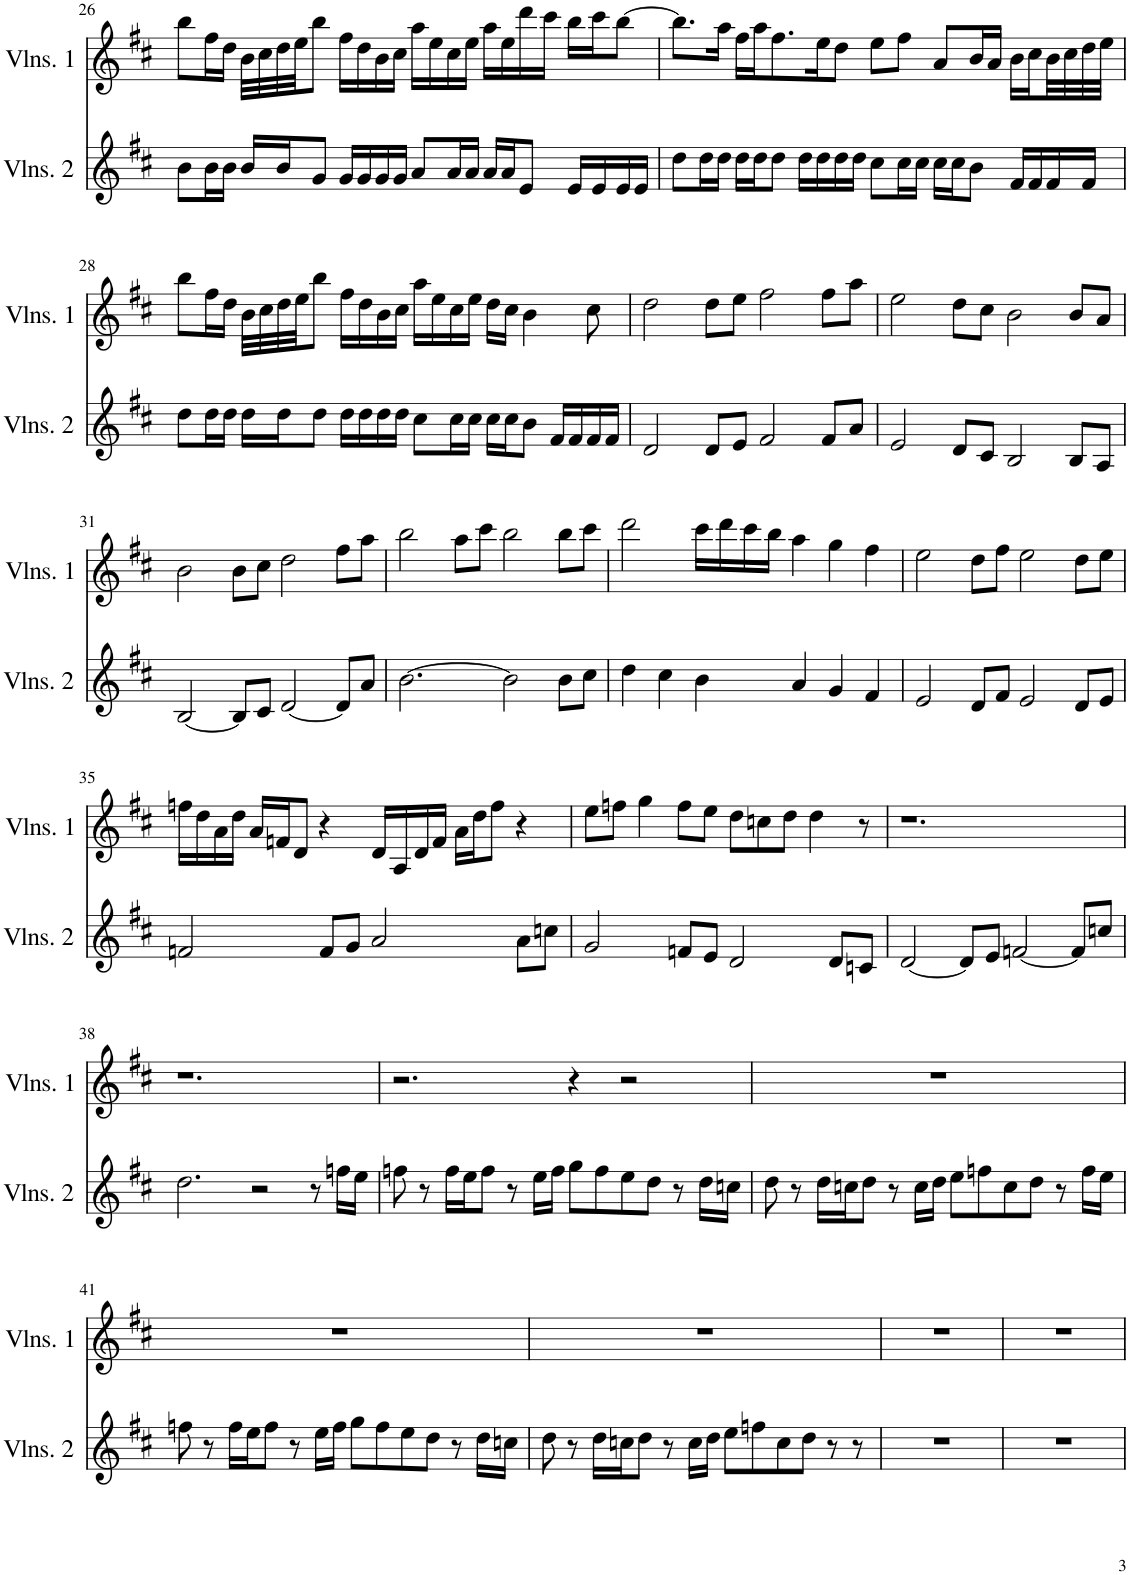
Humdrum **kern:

**kern	**kern
*part2	*part1
*staff2	*staff1
*I"Violins 2	*I"Violins 1
*I'Vlns. 2	*I'Vlns. 1
!!LO:PB:g=z
*clefG2	*clefG2
*k[f#c#]	*k[f#c#]
*M6/4	*M6/4
=26	=26
8b\L	8bb\L
16b\L	16ff#\L
16b\JJ	16dd\JJ
16b/LL	32b\LLL
.	32cc#\
16b/J	32dd\
.	32ee\JJ
8g/J	8bb\J
16g/LL	16ff#\LL
16g/	16dd\
16g/	16b\
16g/JJ	16cc#\JJ
8a/L	16aa\LL
.	16ee\
16a/L	16cc#\
16a/JJ	16ee\JJ
16a/LL	16aa\LL
16a/J	16ee\
8e/J	16ddd\
.	16ccc#\JJ
16e/LL	16bb\LL
16e/	16ccc#\J
16e/	[8bb\J
16e/JJ	.
=27	=27
8dd\L	8.bb\L]
16dd\L	.
16dd\JJ	16aa\Jk
16dd\LL	16ff#\LL
16dd\J	16aa\J
8dd\J	8.ff#\
16dd\LL	.
16dd\	16ee\K
16dd\	8dd\J
16dd\JJ	.
8cc#\L	8ee\L
16cc#\L	8ff#\J
16cc#\JJ	.
16cc#\LL	8a/L
16cc#\J	.
8b\J	16b/L
.	16a/JJ
16f#/LL	16b\LL
16f#/	16cc#\
16f#/	32b\L
.	32cc#\
16f#/JJ	32dd\
.	32ee\JJJ
!!LO:LB:g=z
=28	=28
8dd\L	8bb\L
16dd\L	16ff#\L
16dd\JJ	16dd\JJ
16dd\LL	32b\LLL
.	32cc#\
16dd\J	32dd\
.	32ee\JJ
8dd\J	8bb\J
16dd\LL	16ff#\LL
16dd\	16dd\
16dd\	16b\
16dd\JJ	16cc#\JJ
8cc#\L	16aa\LL
.	16ee\
16cc#\L	16cc#\
16cc#\JJ	16ee\JJ
16cc#\LL	16dd\LL
16cc#\J	16cc#\JJ
8b\J	4b\
16f#/LL	.
16f#/	.
16f#/	8cc#\
16f#/JJ	.
=29	=29
2d/	2dd\
8d/L	8dd\L
8e/J	8ee\J
2f#/	2ff#\
8f#/L	8ff#\L
8a/J	8aa\J
=30	=30
2e/	2ee\
8d/L	8dd\L
8c#/J	8cc#\J
2B/	2b\
8B/L	8b/L
8A/J	8a/J
!!LO:LB:g=z
=31	=31
[2B/	2b\
8B/L]	8b\L
8c#/J	8cc#\J
[2d/	2dd\
8d/L]	8ff#\L
8a/J	8aa\J
=32	=32
[2.b\	2bb\
.	8aa\L
.	8ccc#\J
2b\]	2bb\
8b\L	8bb\L
8cc#\J	8ccc#\J
=33	=33
4dd\	2ddd\
4cc#\	.
4b\	16ccc#\LL
.	16ddd\
.	16ccc#\
.	16bb\JJ
4a/	4aa\
4g/	4gg\
4f#/	4ff#\
=34	=34
2e/	2ee\
8d/L	8dd\L
8f#/J	8ff#\J
2e/	2ee\
8d/L	8dd\L
8e/J	8ee\J
!!LO:LB:g=z
=35	=35
2fn/	16ffn\LL
.	16dd\
.	16a\
.	16dd\JJ
.	16a/LL
.	16fn/J
.	8d/J
8f/L	4r
8g/J	.
2a/	16d/LL
.	16A/
.	16d/
.	16f/JJ
.	16a\LL
.	16dd\J
.	8ff\J
8a\L	4r
8ccn\J	.
=36	=36
2g/	8ee\L
.	8ffn\J
.	4gg\
8fn/L	8ff\L
8e/J	8ee\J
2d/	8dd\L
.	8ccn\
.	8dd\J
.	4dd\
8d/L	.
8cn/J	8r
=37	=37
[2d/	1.r
8d/L]	.
8e/J	.
[2fn/	.
8f/L]	.
8ccn/J	.
!!LO:LB:g=z
=38	=38
2.dd\	1.r
2r	.
8r	.
16ffn\LL	.
16ee\JJ	.
=39	=39
8ffn\	2.r
8r	.
16ff\LL	.
16ee\J	.
8ff\J	.
8r	.
16ee\LL	.
16ff\JJ	.
8gg\L	4r
8ff\	.
8ee\	2r
8dd\J	.
8r	.
16dd\LL	.
16ccn\JJ	.
=40	=40
8dd\	1.r
8r	.
16dd\LL	.
16ccn\J	.
8dd\J	.
8r	.
16cc\LL	.
16dd\JJ	.
8ee\L	.
8ffn\	.
8cc\	.
8dd\J	.
8r	.
16ff\LL	.
16ee\JJ	.
!!LO:LB:g=z
=41	=41
8ffn\	1.r
8r	.
16ff\LL	.
16ee\J	.
8ff\J	.
8r	.
16ee\LL	.
16ff\JJ	.
8gg\L	.
8ff\	.
8ee\	.
8dd\J	.
8r	.
16dd\LL	.
16ccn\JJ	.
=42	=42
8dd\	1.r
8r	.
16dd\LL	.
16ccn\J	.
8dd\J	.
8r	.
16cc\LL	.
16dd\JJ	.
8ee\L	.
8ffn\	.
8cc\	.
8dd\J	.
8r	.
8r	.
=43	=43
1.r	1.r
=44	=44
1.r	1.r
=	=
*-	*-
